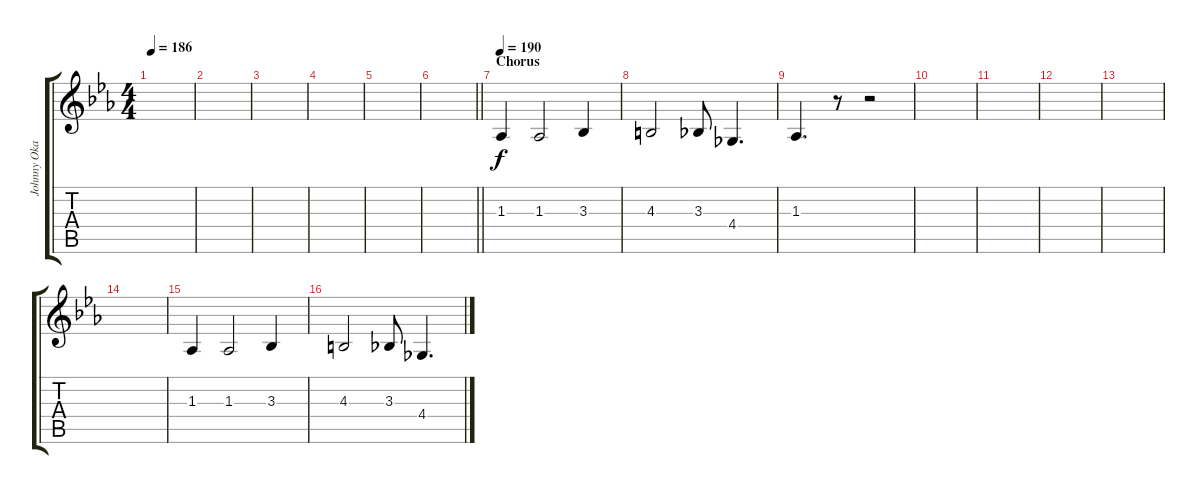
\track ("Johnny Okay - Backing Vocal" "Johnny Oka") {instrument oboe}
\staff {score tabs}
\tuning (E4 B3 G3 D3 A2 E2) {hide}
\ts (4 4)
\tempo 186
\clef g2
\ks eb
|
|
|
|
|
\barLineRight lightlight
|
\section ("" "Chorus")
\tempo 190
1.3.4 1.3.2 3.3.4 |
4.3.2 3.3.8 4.4.4{d} |
1.3.4{d} r.8 r.2 |
|
|
|
|
|
1.3.4 1.3.2 3.3.4 |
4.3.2 3.3.8 4.4.4{d}
